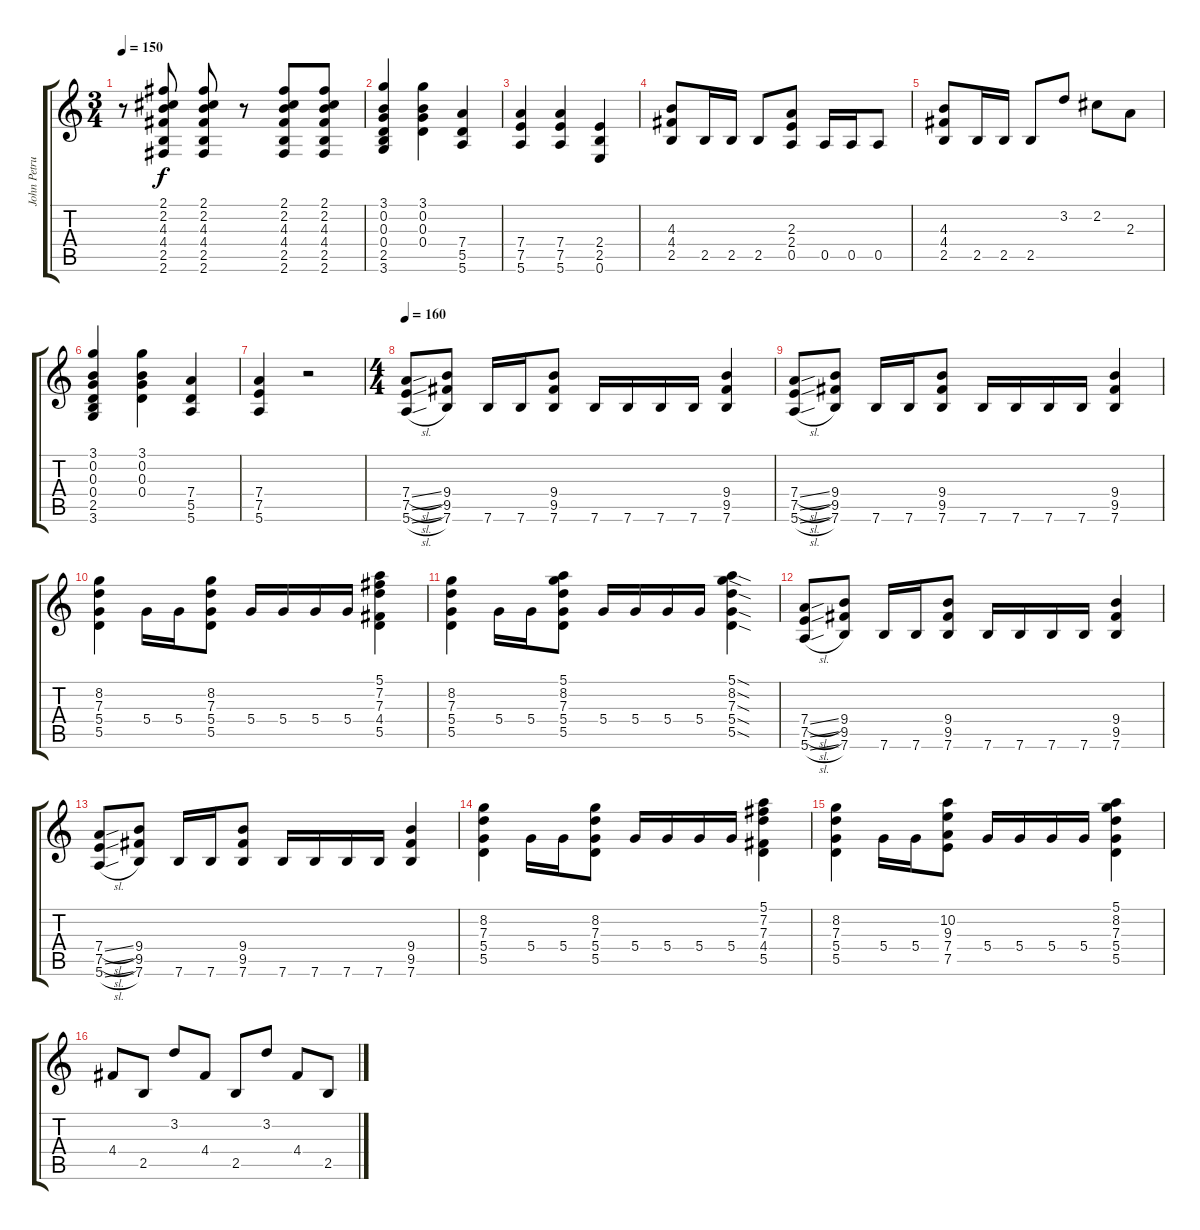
\track ("John Petrucci" "John Petru") {instrument distortionguitar}
\staff {score tabs}
\tuning (E4 B3 G3 D3 A2 E2) {hide}
\ts (3 4)
\tempo 150
\clef g2
\ks c
r.8{dy f} (2.1 2.2 4.3 4.4 2.5 2.6).8 (2.1 2.2 4.3 4.4 2.5 2.6).8 r.8 (2.1 2.2 4.3 4.4 2.5 2.6).8 (2.1 2.2 4.3 4.4 2.5 2.6).8 |
(3.1 0.2 0.3 0.4 2.5 3.6).4 (3.1 0.2 0.3 0.4).4 (7.4 5.5 5.6).4 |
(7.4 7.5 5.6).4 (7.4 7.5 5.6).4 (2.4 2.5 0.6).4 |
(4.3 4.4 2.5).8 2.5.16 2.5.16 2.5.8 (2.3 2.4 0.5).8 0.5.16 0.5.16 0.5.8 |
(4.3 4.4 2.5).8 2.5.16 2.5.16 2.5.8 3.2.8 2.2.8 2.3.8 |
(3.1 0.2 0.3 0.4 2.5 3.6).4 (3.1 0.2 0.3 0.4).4 (7.4 5.5 5.6).4 |
(7.4 7.5 5.6).4 r.2 |
\ts (4 4)
\tempo 160
(7.4{sl} 7.5{sl} 5.6{sl}).8 (9.4 9.5 7.6).8 7.6.16 7.6.16 (9.4 9.5 7.6).8 7.6.16 7.6.16 7.6.16 7.6.16 (9.4 9.5 7.6).4 |
(7.4{sl} 7.5{sl} 5.6{sl}).8 (9.4 9.5 7.6).8 7.6.16 7.6.16 (9.4 9.5 7.6).8 7.6.16 7.6.16 7.6.16 7.6.16 (9.4 9.5 7.6).4 |
(8.2 7.3 5.4 5.5).4 5.4.16 5.4.16 (8.2 7.3 5.4 5.5).8 5.4.16 5.4.16 5.4.16 5.4.16 (5.1 7.2 7.3 4.4 5.5).4 |
(8.2 7.3 5.4 5.5).4 5.4.16 5.4.16 (5.1 8.2 7.3 5.4 5.5).8 5.4.16 5.4.16 5.4.16 5.4.16 (5.1{sod} 8.2{sod} 7.3{sod} 5.4{sod} 5.5{sod}).4 |
(7.4{sl} 7.5{sl} 5.6{sl}).8 (9.4 9.5 7.6).8 7.6.16 7.6.16 (9.4 9.5 7.6).8 7.6.16 7.6.16 7.6.16 7.6.16 (9.4 9.5 7.6).4 |
(7.4{sl} 7.5{sl} 5.6{sl}).8 (9.4 9.5 7.6).8 7.6.16 7.6.16 (9.4 9.5 7.6).8 7.6.16 7.6.16 7.6.16 7.6.16 (9.4 9.5 7.6).4 |
(8.2 7.3 5.4 5.5).4 5.4.16 5.4.16 (8.2 7.3 5.4 5.5).8 5.4.16 5.4.16 5.4.16 5.4.16 (5.1 7.2 7.3 4.4 5.5).4 |
(8.2 7.3 5.4 5.5).4 5.4.16 5.4.16 (10.2 9.3 7.4 7.5).8 5.4.16 5.4.16 5.4.16 5.4.16 (5.1 8.2 7.3 5.4 5.5).4 |
4.4.8 2.5.8 3.2.8 4.4.8 2.5.8 3.2.8 4.4.8 2.5.8
